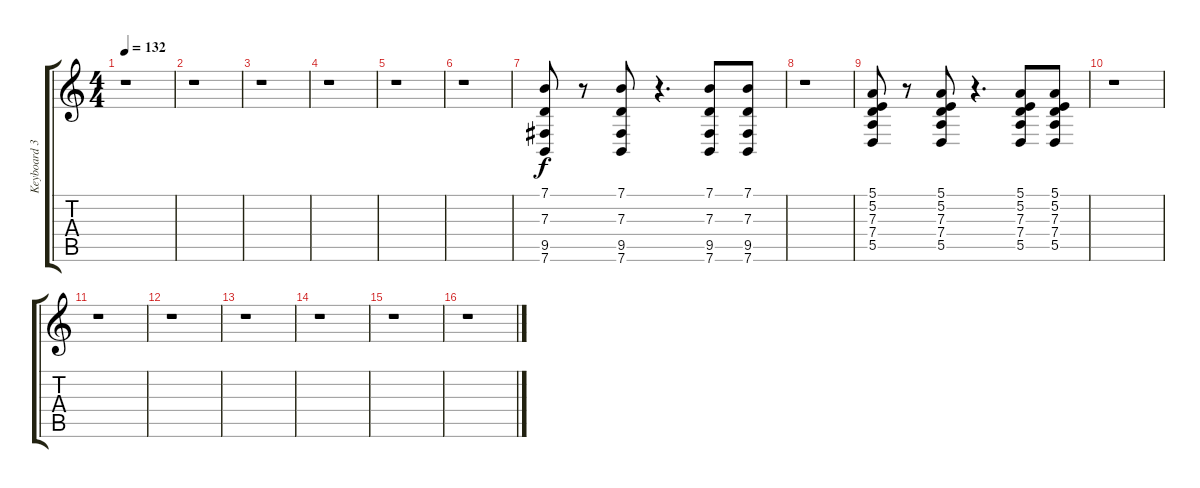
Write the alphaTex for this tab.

\track ("Keyboard 3" "Keyboard 3") {instrument honkytonkpiano}
\staff {score tabs}
\tuning (E4 B3 G3 D3 A2 E2) {hide}
\ts (4 4)
\tempo 132
\clef g2
\ks c
r.1{dy f} |
r.1 |
r.1 |
r.1 |
r.1 |
r.1 |
(7.1 7.3 9.5 7.6).8 r.8 (7.1 7.3 9.5 7.6).8 r.4{d} (7.1 7.3 9.5 7.6).8 (7.1 7.3 9.5 7.6).8 |
r.1 |
(5.1 5.2 7.3 7.4 5.5).8 r.8 (5.1 5.2 7.3 7.4 5.5).8 r.4{d} (5.1 5.2 7.3 7.4 5.5).8 (5.1 5.2 7.3 7.4 5.5).8 |
r.1 |
r.1 |
r.1 |
r.1 |
r.1 |
r.1 |
r.1
